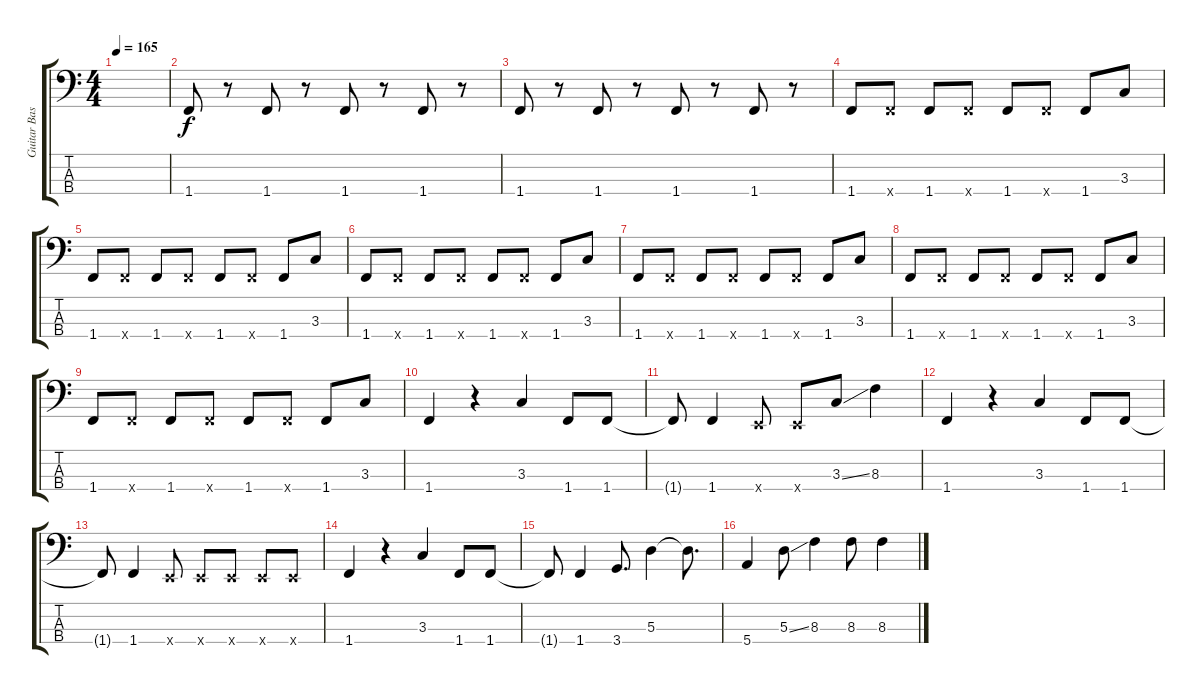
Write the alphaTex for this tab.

\track ("Guitar Bass : Akiyama Mio - Tan" "Guitar Bas") {instrument electricbasspick}
\staff {score tabs}
\tuning (G2 D2 A1 E1) {hide}
\ts (4 4)
\tempo 165
\clef f4
\ks c
|
1.4.8 r.8 1.4.8 r.8 1.4.8 r.8 1.4.8 r.8 |
1.4.8 r.8 1.4.8 r.8 1.4.8 r.8 1.4.8 r.8 |
1.4.8 1.4{x}.8 1.4.8 1.4{x}.8 1.4.8 1.4{x}.8 1.4.8 3.3.8 |
1.4.8 1.4{x}.8 1.4.8 1.4{x}.8 1.4.8 1.4{x}.8 1.4.8 3.3.8 |
1.4.8 1.4{x}.8 1.4.8 1.4{x}.8 1.4.8 1.4{x}.8 1.4.8 3.3.8 |
1.4.8 1.4{x}.8 1.4.8 1.4{x}.8 1.4.8 1.4{x}.8 1.4.8 3.3.8 |
1.4.8 1.4{x}.8 1.4.8 1.4{x}.8 1.4.8 1.4{x}.8 1.4.8 3.3.8 |
1.4.8 1.4{x}.8 1.4.8 1.4{x}.8 1.4.8 1.4{x}.8 1.4.8 3.3.8 |
1.4.4 r.4 3.3.4 1.4.8 1.4.8 |
1.4{t}.8 1.4.4 0.4{x}.8 0.4{x}.8 3.3{ss}.8 8.3.4 |
1.4.4 r.4 3.3.4 1.4.8 1.4.8 |
1.4{t}.8 1.4.4 0.4{x}.8 0.4{x}.8 0.4{x}.8 0.4{x}.8 0.4{x}.8 |
1.4.4 r.4 3.3.4 1.4.8 1.4.8 |
1.4{t}.8 1.4.4 3.4.8{d} 5.3.4 5.3{t}.8{d} |
5.4.4 5.3{ss}.8 8.3.4 8.3.8 8.3.4
